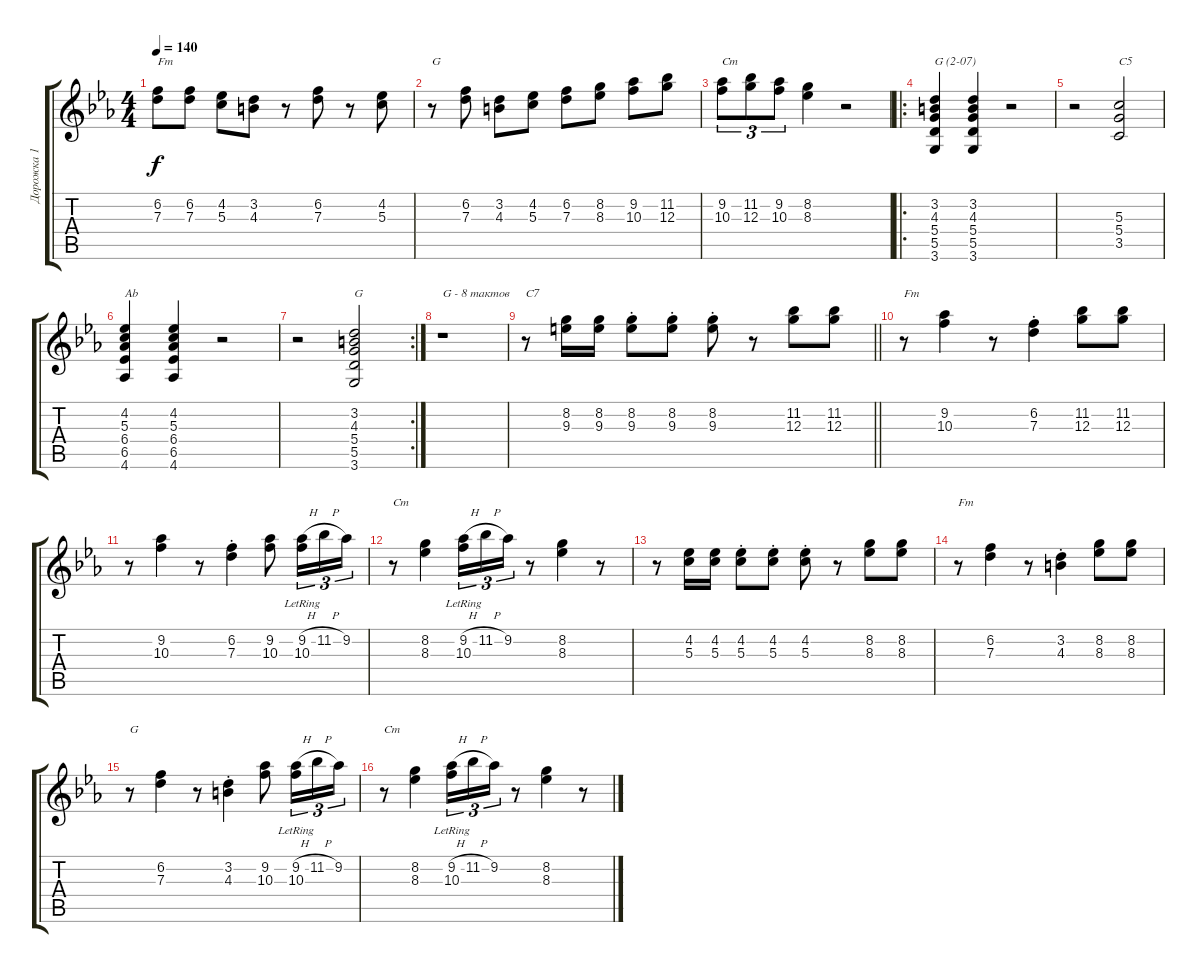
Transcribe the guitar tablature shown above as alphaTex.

\track ("Дорожка 1" "Дорожка 1") {instrument acousticguitarsteel}
\staff {score tabs}
\tuning (E4 B3 G3 D3 A2 E2) {hide}
\ts (4 4)
\tempo 140
\clef g2
\ks cminor
(6.2 7.3).8{txt "Fm" dy f} (6.2 7.3).8 (4.2 5.3).8 (3.2 4.3).8 r.8 (6.2 7.3).8 r.8 (4.2 5.3).8 |
r.8{txt "G"} (6.2 7.3).8 (3.2 4.3).8 (4.2 5.3).8 (6.2 7.3).8 (8.2 8.3).8 (9.2 10.3).8 (11.2 12.3).8 |
(9.2 10.3).8{tu (3 2) txt "Cm"} (11.2 12.3).8{tu (3 2)} (9.2 10.3).8{tu (3 2)} (8.2 8.3).4 r.2 |
\ro
(3.2 4.3 5.4 5.5 3.6).4{txt "G (2-07)"} (3.2 4.3 5.4 5.5 3.6).4 r.2 |
r.2 (5.3 5.4 3.5).2{txt "C5"} |
(4.2 5.3 6.4 6.5 4.6).4{txt "Ab"} (4.2 5.3 6.4 6.5 4.6).4 r.2 |
\rc 2
r.2 (3.2 4.3 5.4 5.5 3.6).2{txt "G"} |
r.1{txt "G - 8 тактов"} |
\barLineRight lightlight
r.8{txt "C7"} (8.2 9.3).16 (8.2 9.3).16 (8.2{st} 9.3{st}).8 (8.2{st} 9.3{st}).8 (8.2{st} 9.3{st}).8 r.8 (11.2 12.3).8 (11.2 12.3).8 |
r.8{txt "Fm"} (9.2 10.3).4 r.8 (6.2{st} 7.3{st}).4 (11.2 12.3).8 (11.2 12.3).8 |
r.8 (9.2 10.3).4 r.8 (6.2{st} 7.3{st}).4 (9.2 10.3).8 (9.2{h} 10.3{lr}).16{tu (3 2)} 11.2{h}.16{tu (3 2)} 9.2.16{tu (3 2)} |
r.8{txt "Cm"} (8.2 8.3).4 (9.2{h} 10.3{lr}).16{tu (3 2)} 11.2{h}.16{tu (3 2)} 9.2.16{tu (3 2)} r.8 (8.2 8.3).4 r.8 |
r.8 (4.2 5.3).16 (4.2 5.3).16 (4.2{st} 5.3{st}).8 (4.2{st} 5.3{st}).8 (4.2{st} 5.3{st}).8 r.8 (8.2 8.3).8 (8.2 8.3).8 |
r.8{txt "Fm"} (6.2 7.3).4 r.8 (3.2{st} 4.3{st}).4 (8.2 8.3).8 (8.2 8.3).8 |
r.8{txt "G"} (6.2 7.3).4 r.8 (3.2{st} 4.3).4 (9.2 10.3).8 (9.2{h} 10.3{lr}).16{tu (3 2)} 11.2{h}.16{tu (3 2)} 9.2.16{tu (3 2)} |
r.8{txt "Cm"} (8.2 8.3).4 (9.2{h} 10.3{lr}).16{tu (3 2)} 11.2{h}.16{tu (3 2)} 9.2.16{tu (3 2)} r.8 (8.2 8.3).4 r.8
